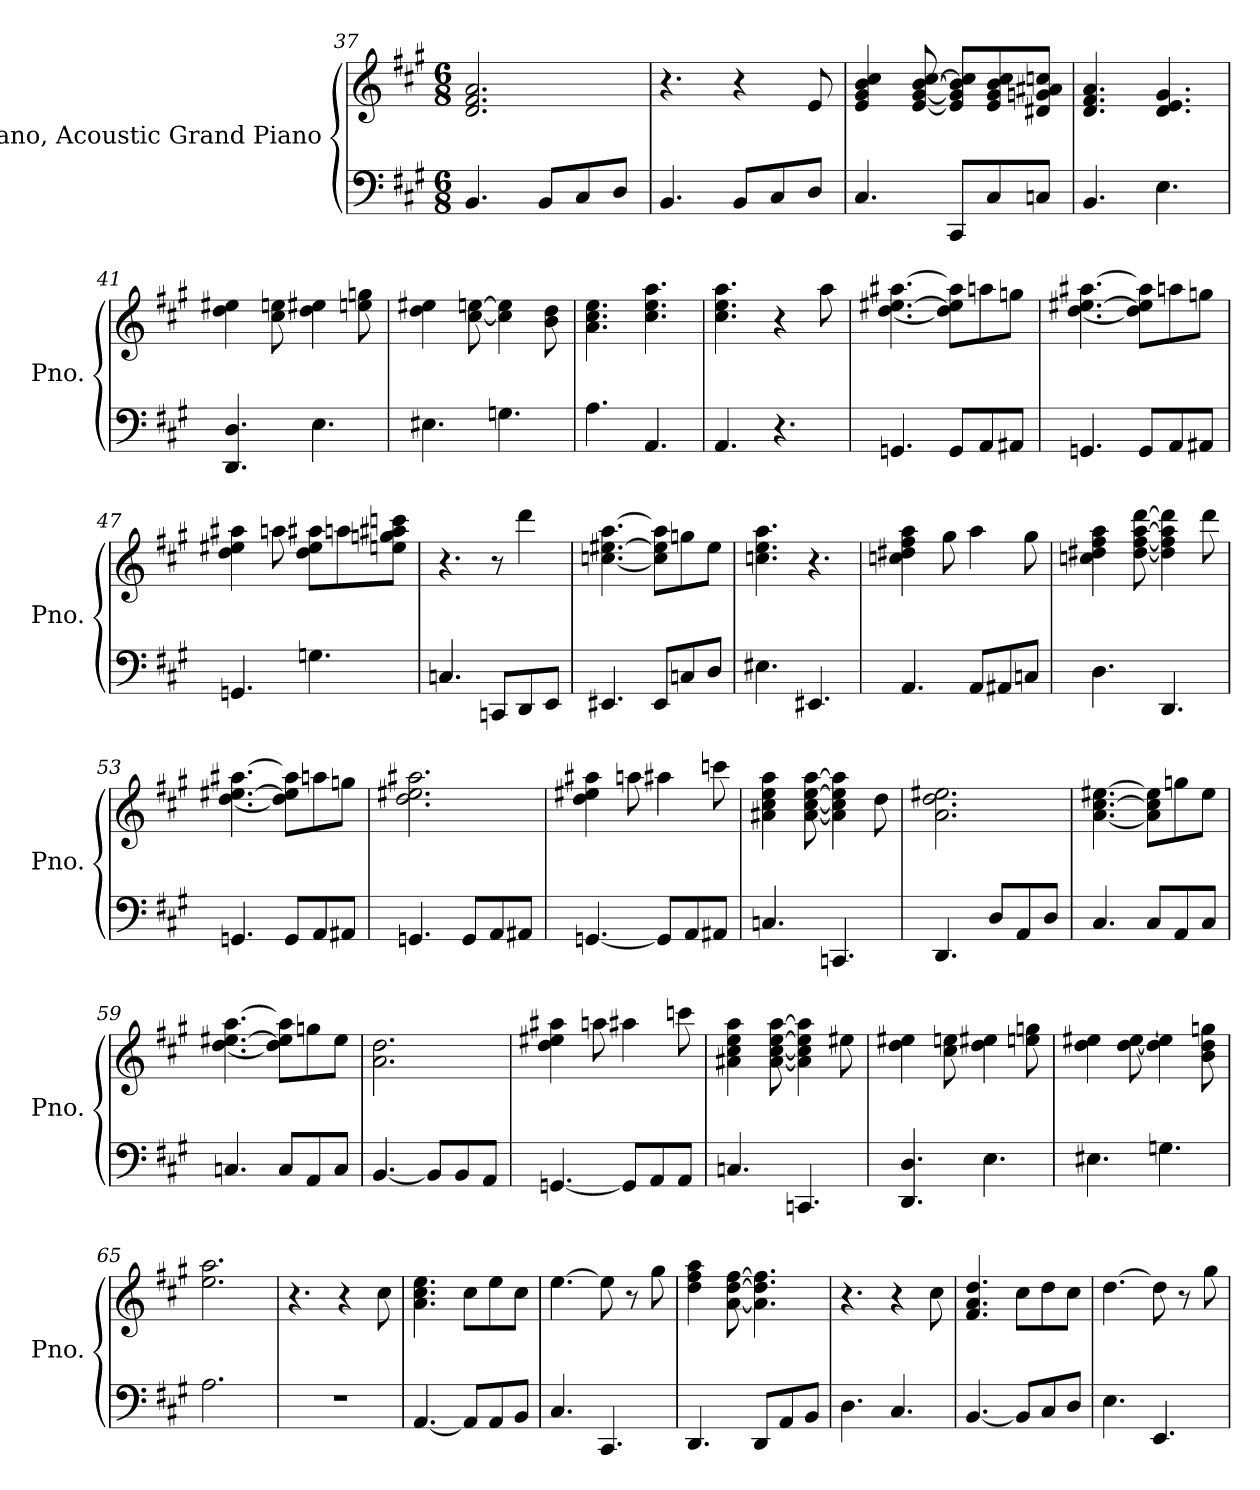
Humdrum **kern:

**kern	**kern
*part2	*part1
*staff2	*staff1
*I"Piano, Acoustic Grand Piano	*I"Piano, Acoustic Grand Piano
*I'Pno.	*I'Pno.
*clefF4	*clefG2
*k[f#c#g#]	*k[f#c#g#]
*M6/8	*M6/8
=37	=37
4.BB/	2.d/ 2.f#/ 2.a/
8BB/L	.
8C#/	.
8D/J	.
=38	=38
4.BB/	4.r
8BB/L	4r
8C#/	.
8D/J	8e/
!!LO:PB:g=z
=39	=39
4.C#/	4e/ 4g#/ 4b/ 4cc#/
.	[8e/ [8g#/ [8b/ [8cc#/
8CC#/L	8e/] 8g#/] 8b/] 8cc#/]L
8C#/	8e/ 8g#/ 8b/ 8cc#/
8Cn/J	8d#X/ 8gn/ 8a#X/ 8ccn/J
=40	=40
4.BB/	4.d/ 4.f#/ 4.a/
4.E\	4.d/ 4.e/ 4.g#/
=41	=41
4.DD/ 4.D/	4dd\ 4ee#X\
.	8cc#\ 8een\
4.E\	4dd\ 4ee#X\
.	8een\ 8ggn\
=42	=42
4.E#X\	4dd\ 4ee#X\
.	[8cc#\ [8een\
4.Gn\	4cc#\] 4ee\]
.	8b\ 8dd\
=43	=43
4.A\	4.a\ 4.cc#\ 4.ee\
4.AA/	4.cc#\ 4.ee\ 4.aa\
=44	=44
4.AA/	4.cc#\ 4.ee\ 4.aa\
4.r	4r
.	8aa\
!!LO:LB:g=z
=45	=45
4.GGn/	[4.dd\ [4.ee#X\ [4.aa#X\
8GG/L	8dd\] 8ee#\] 8aa#\]L
8AA/	8aan\
8AA#X/J	8ggn\J
=46	=46
4.GGn/	[4.dd\ [4.ee#X\ [4.aa#X\
8GG/L	8dd\] 8ee#\] 8aa#\]L
8AA/	8aan\
8AA#X/J	8ggn\J
=47	=47
4.GGn/	4dd\ 4ee#X\ 4aa#X\
.	8aan\
4.Gn\	8dd\ 8ee#\ 8aa#X\L
.	8aan\
.	8een\ 8ggn\ 8aa#X\ 8cccn\J
=48	=48
4.Cn/	4.r
8CCn/L	8r
8DD/	4ddd\
8EE/J	.
!!LO:LB:g=z
=49	=49
4.EE#X/	[4.ccn\ [4.ee#X\ [4.aa\
8EE#/L	8cc\] 8ee#\] 8aa\]L
8Cn/	8ggn\
8D/J	8ee#\J
=50	=50
4.E#X\	4.ccn\ 4.ee\ 4.aa\
4.EE#X/	4.r
=51	=51
4.AA/	4ccn\ 4dd#X\ 4ff#\ 4aa\
.	8gg#\
8AA/L	4aa\
8AA#X/	.
8Cn/J	8gg#\
=52	=52
4.D\	4ccn\ 4dd#X\ 4ff#\ 4aa\
.	[8dd#\ [8ff#\ [8aa\ [8ddd\
4.DD/	4dd#\] 4ff#\] 4aa\] 4ddd\]
.	8ddd\
=53	=53
4.GGn/	[4.dd\ [4.ee#X\ [4.aa#X\
8GG/L	8dd\] 8ee#\] 8aa#\]L
8AA/	8aan\
8AA#X/J	8ggn\J
!!LO:LB:g=z
=54	=54
4.GGn/	2.dd\ 2.ee#X\ 2.aa#X\
8GG/L	.
8AA/	.
8AA#X/J	.
=55	=55
[4.GGn/	4dd\ 4ee#X\ 4aa#X\
.	8aan\
8GG/L]	4aa#X\
8AA/	.
8AA#X/J	8cccn\
=56	=56
4.Cn/	4a#X\ 4cc#\ 4ee\ 4aa\
.	[8a#\ [8cc#\ [8ee\ [8aa\
4.CCn/	4a#\] 4cc#\] 4ee\] 4aa\]
.	8dd\
=57	=57
4.DD/	2.a\ 2.dd\ 2.ee#X\
8D/L	.
8AA/	.
8D/J	.
=58	=58
4.C#/	[4.a\ [4.cc#\ [4.ee#X\
8C#/L	8a\] 8cc#\] 8ee#\]L
8AA/	8ggn\
8C#/J	8ee#\J
!!LO:LB:g=z
=59	=59
4.Cn/	[4.dd\ [4.ee#X\ [4.aa\
8C/L	8dd\] 8ee#\] 8aa\]L
8AA/	8ggn\
8C/J	8ee#\J
=60	=60
[4.BB/	2.a\ 2.dd\
8BB/L]	.
8BB/	.
8AA/J	.
=61	=61
[4.GGn/	4dd\ 4ee#X\ 4aa#X\
.	8aan\
8GG/L]	4aa#X\
8AA/	.
8AA/J	8cccn\
=62	=62
4.Cn/	4a#X\ 4cc#\ 4ee\ 4aa\
.	[8a#\ [8cc#\ [8ee\ [8aa\
4.CCn/	4a#\] 4cc#\] 4ee\] 4aa\]
.	8ee#X\
=63	=63
4.DD/ 4.D/	4dd\ 4ee#X\
.	8cc#\ 8een\
4.E\	4dd\ 4ee#X\
.	8een\ 8ggn\
!!LO:LB:g=z
=64	=64
4.E#X\	4dd\ 4ee#X\
.	[8dd\ [8ee#\
4.Gn\	4dd\] 4ee#\]
.	8b\ 8dd\ 8ggn\
=65	=65
2.A\	2.ee\ 2.aa\
=66	=66
2.r	4.r
.	4r
.	8cc#\
=67	=67
[4.AA/	4.a\ 4.cc#\ 4.ee\
8AA/L]	8cc#\L
8AA/	8ee\
8BB/J	8cc#\J
=68	=68
4.C#/	[4.ee\
4.CC#/	8ee\]
.	8r
.	8gg#\
=69	=69
4.DD/	4dd\ 4ff#\ 4aa\
.	[8a\ [8dd\ [8ff#\
8DD/L	4.a\] 4.dd\] 4.ff#\]
8AA/	.
8BB/J	.
=70	=70
4.D\	4.r
4.C#/	4r
.	8cc#\
!!LO:PB:g=z
=71	=71
[4.BB/	4.f#/ 4.a/ 4.dd/
8BB/L]	8cc#\L
8C#/	8dd\
8D/J	8cc#\J
=72	=72
4.E\	[4.dd\
4.EE/	8dd\]
.	8r
.	8gg#\
=	=
*-	*-
